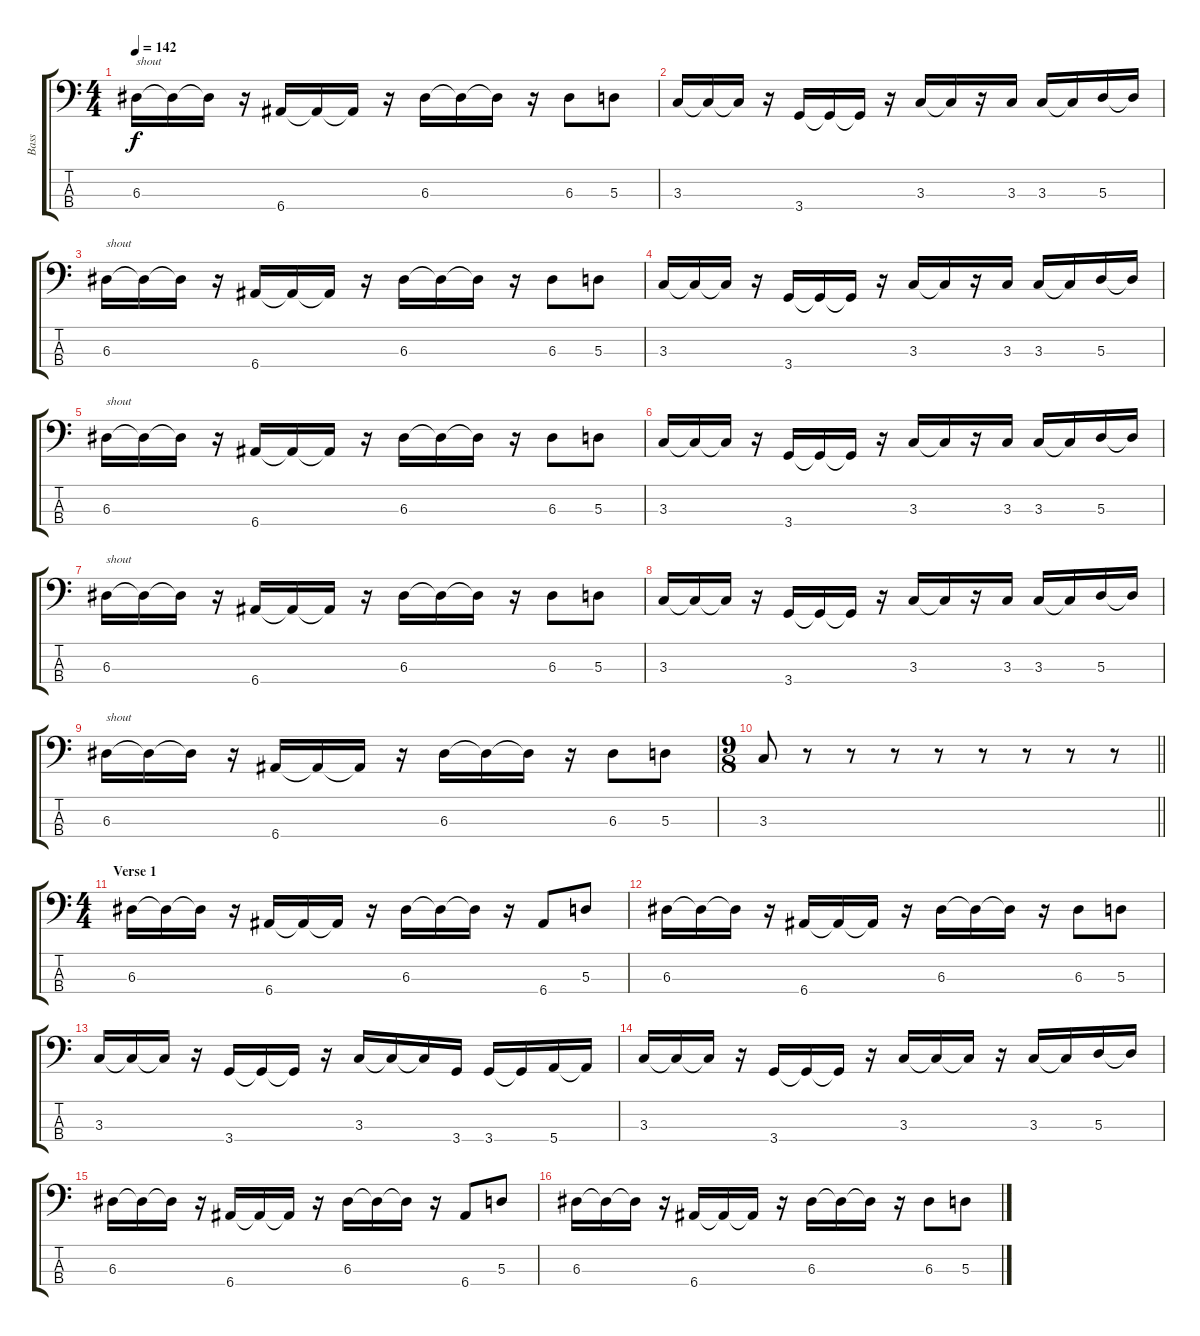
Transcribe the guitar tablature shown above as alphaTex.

\track ("Bass" "Bass") {instrument electricbassfinger}
\staff {score tabs}
\tuning (G2 D2 A1 E1) {hide}
\ts (4 4)
\tempo 142
\clef f4
\ks c
6.3.16{txt "shout" dy f} 6.3{t}.16 6.3{t}.16 r.16 6.4.16 6.4{t}.16 6.4{t}.16 r.16 6.3.16 6.3{t}.16 6.3{t}.16 r.16 6.3.8 5.3.8 |
3.3.16 3.3{t}.16 3.3{t}.16 r.16 3.4.16 3.4{t}.16 3.4{t}.16 r.16 3.3.16 3.3{t}.16 r.16 3.3.16 3.3.16 3.3{t}.16 5.3.16 5.3{t}.16 |
6.3.16{txt "shout"} 6.3{t}.16 6.3{t}.16 r.16 6.4.16 6.4{t}.16 6.4{t}.16 r.16 6.3.16 6.3{t}.16 6.3{t}.16 r.16 6.3.8 5.3.8 |
3.3.16 3.3{t}.16 3.3{t}.16 r.16 3.4.16 3.4{t}.16 3.4{t}.16 r.16 3.3.16 3.3{t}.16 r.16 3.3.16 3.3.16 3.3{t}.16 5.3.16 5.3{t}.16 |
6.3.16{txt "shout"} 6.3{t}.16 6.3{t}.16 r.16 6.4.16 6.4{t}.16 6.4{t}.16 r.16 6.3.16 6.3{t}.16 6.3{t}.16 r.16 6.3.8 5.3.8 |
3.3.16 3.3{t}.16 3.3{t}.16 r.16 3.4.16 3.4{t}.16 3.4{t}.16 r.16 3.3.16 3.3{t}.16 r.16 3.3.16 3.3.16 3.3{t}.16 5.3.16 5.3{t}.16 |
6.3.16{txt "shout"} 6.3{t}.16 6.3{t}.16 r.16 6.4.16 6.4{t}.16 6.4{t}.16 r.16 6.3.16 6.3{t}.16 6.3{t}.16 r.16 6.3.8 5.3.8 |
3.3.16 3.3{t}.16 3.3{t}.16 r.16 3.4.16 3.4{t}.16 3.4{t}.16 r.16 3.3.16 3.3{t}.16 r.16 3.3.16 3.3.16 3.3{t}.16 5.3.16 5.3{t}.16 |
6.3.16{txt "shout"} 6.3{t}.16 6.3{t}.16 r.16 6.4.16 6.4{t}.16 6.4{t}.16 r.16 6.3.16 6.3{t}.16 6.3{t}.16 r.16 6.3.8 5.3.8 |
\ts (9 8)
\barLineRight lightlight
3.3.8 r.8 r.8 r.8 r.8 r.8 r.8 r.8 r.8 |
\ts (4 4)
\section ("" "Verse 1")
6.3.16 6.3{t}.16 6.3{t}.16 r.16 6.4.16 6.4{t}.16 6.4{t}.16 r.16 6.3.16 6.3{t}.16 6.3{t}.16 r.16 6.4.8 5.3.8 |
6.3.16 6.3{t}.16 6.3{t}.16 r.16 6.4.16 6.4{t}.16 6.4{t}.16 r.16 6.3.16 6.3{t}.16 6.3{t}.16 r.16 6.3.8 5.3.8 |
3.3.16 3.3{t}.16 3.3{t}.16 r.16 3.4.16 3.4{t}.16 3.4{t}.16 r.16 3.3.16 3.3{t}.16 3.3{t}.16 3.4.16 3.4.16 3.4{t}.16 5.4.16 5.4{t}.16 |
3.3.16 3.3{t}.16 3.3{t}.16 r.16 3.4.16 3.4{t}.16 3.4{t}.16 r.16 3.3.16 3.3{t}.16 3.3{t}.16 r.16 3.3.16 3.3{t}.16 5.3.16 5.3{t}.16 |
6.3.16 6.3{t}.16 6.3{t}.16 r.16 6.4.16 6.4{t}.16 6.4{t}.16 r.16 6.3.16 6.3{t}.16 6.3{t}.16 r.16 6.4.8 5.3.8 |
6.3.16 6.3{t}.16 6.3{t}.16 r.16 6.4.16 6.4{t}.16 6.4{t}.16 r.16 6.3.16 6.3{t}.16 6.3{t}.16 r.16 6.3.8 5.3.8
